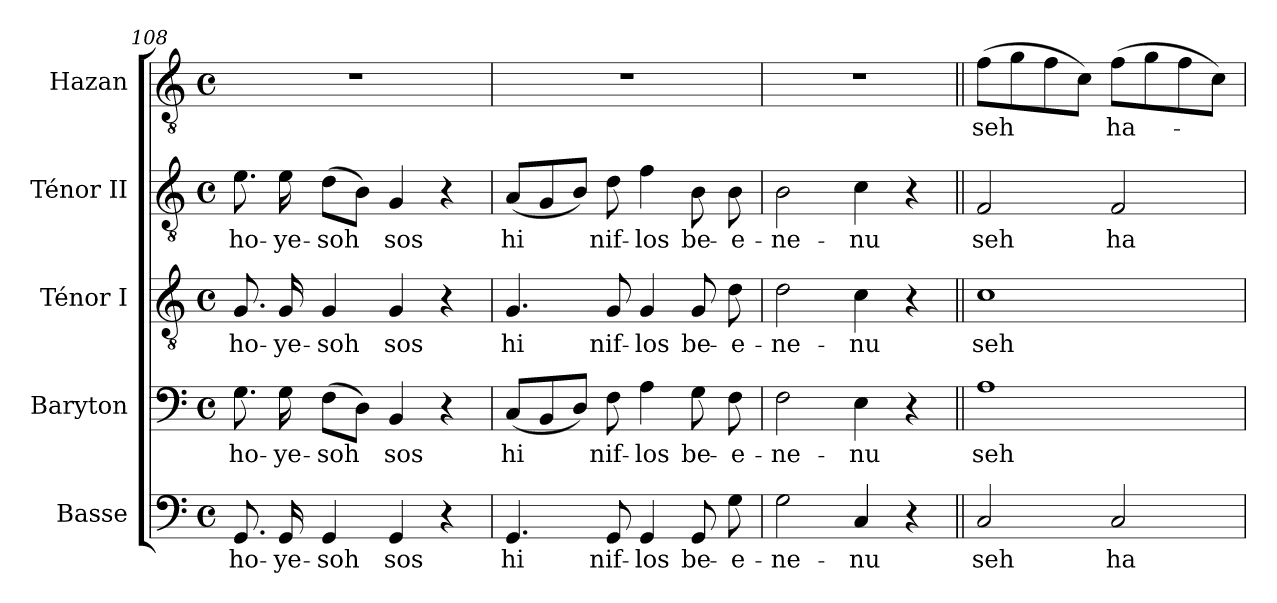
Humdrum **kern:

**kern	**text	**kern	**text	**kern	**text	**kern	**text	**kern	**text
*part5	*part5	*part4	*part4	*part3	*part3	*part2	*part2	*part1	*part1
*staff5	*staff5	*staff4	*staff4	*staff3	*staff3	*staff2	*staff2	*staff1	*staff1
*I"Basse	*	*I"Baryton	*	*I"Ténor I	*	*I"Ténor II	*	*I"Hazan	*
*I'B.	*	*I'Bar.	*	*I'T. I	*	*I'T. II	*	*I'H.	*
*clefF4	*	*clefF4	*	*clefGv2	*	*clefGv2	*	*clefGv2	*
*	*	*	*	*ITrd7c12	*	*ITrd7c12	*	*ITrd7c12	*
*k[]	*	*k[]	*	*k[]	*	*k[]	*	*k[]	*
*C:	*	*C:	*	*C:	*	*C:	*	*C:	*
*M4/4	*	*M4/4	*	*M4/4	*	*M4/4	*	*M4/4	*
*met(c)	*	*met(c)	*	*met(c)	*	*met(c)	*	*met(c)	*
=108	=108	=108	=108	=108	=108	=108	=108	=108	=108
!	!LO:LY:b:color=#000000	!	!	!	!	!	!	!	!
!	!	!	!LO:LY:b:color=#000000	!	!	!	!	!	!
!	!	!	!	!	!LO:LY:b:color=#000000	!	!	!	!
!	!	!	!	!	!	!	!LO:LY:b:color=#000000	!	!
8.GGi/	ho-	8.Gi\	ho-	8.GGi/	ho-	8.Ei\	ho-	1r	.
!	!LO:LY:b:color=#000000	!	!	!	!	!	!	!	!
!	!	!	!LO:LY:b:color=#000000	!	!	!	!	!	!
!	!	!	!	!	!LO:LY:b:color=#000000	!	!	!	!
!	!	!	!	!	!	!	!LO:LY:b:color=#000000	!	!
16GGi/	-ye-	16Gi\	-ye-	16GGi/	-ye-	16Ei\	-ye-	.	.
!	!LO:LY:b:color=#000000	!	!	!	!	!	!	!	!
!	!	!	!LO:LY:b:color=#000000	!	!	!	!	!	!
!	!	!	!	!	!LO:LY:b:color=#000000	!	!	!	!
!	!	!	!	!	!	!	!LO:LY:b:color=#000000	!	!
4GGi/	-soh	(8Fi\L	-soh	4GGi/	-soh	(8Di\L	-soh	.	.
.	.	8Di\J)	.	.	.	8BBi\J)	.	.	.
!	!LO:LY:b:color=#000000	!	!	!	!	!	!	!	!
!	!	!	!LO:LY:b:color=#000000	!	!	!	!	!	!
!	!	!	!	!	!LO:LY:b:color=#000000	!	!	!	!
!	!	!	!	!	!	!	!LO:LY:b:color=#000000	!	!
4GGi/	sos	4BBi/	sos	4GGi/	sos	4GGi/	sos	.	.
4r	.	4r	.	4r	.	4r	.	.	.
=109	=109	=109	=109	=109	=109	=109	=109	=109	=109
!	!LO:LY:b:color=#000000	!	!	!	!	!	!	!	!
!	!	!	!LO:LY:b:color=#000000	!	!	!	!	!	!
!	!	!	!	!	!LO:LY:b:color=#000000	!	!	!	!
!	!	!	!	!	!	!	!LO:LY:b:color=#000000	!	!
4.GGi/	hi	(8Ci/L	hi	4.GGi/	hi	(8AAi/L	hi	1r	.
.	.	8BBi/	.	.	.	8GGi/	.	.	.
.	.	8Di/J)	.	.	.	8BBi/J)	.	.	.
!	!LO:LY:b:color=#000000	!	!	!	!	!	!	!	!
!	!	!	!LO:LY:b:color=#000000	!	!	!	!	!	!
!	!	!	!	!	!LO:LY:b:color=#000000	!	!	!	!
!	!	!	!	!	!	!	!LO:LY:b:color=#000000	!	!
8GGi/	nif-	8Fi\	nif-	8GGi/	nif-	8Di\	nif-	.	.
!	!LO:LY:b:color=#000000	!	!	!	!	!	!	!	!
!	!	!	!LO:LY:b:color=#000000	!	!	!	!	!	!
!	!	!	!	!	!LO:LY:b:color=#000000	!	!	!	!
!	!	!	!	!	!	!	!LO:LY:b:color=#000000	!	!
4GGi/	-los	4Ai\	-los	4GGi/	-los	4Fi\	-los	.	.
!	!LO:LY:b:color=#000000	!	!	!	!	!	!	!	!
!	!	!	!LO:LY:b:color=#000000	!	!	!	!	!	!
!	!	!	!	!	!LO:LY:b:color=#000000	!	!	!	!
!	!	!	!	!	!	!	!LO:LY:b:color=#000000	!	!
8GGi/	be-	8Gi\	be-	8GGi/	be-	8BBi\	be-	.	.
!	!LO:LY:b:color=#000000	!	!	!	!	!	!	!	!
!	!	!	!LO:LY:b:color=#000000	!	!	!	!	!	!
!	!	!	!	!	!LO:LY:b:color=#000000	!	!	!	!
!	!	!	!	!	!	!	!LO:LY:b:color=#000000	!	!
8Gi\	-e-	8Fi\	-e-	8Di\	-e-	8BBi\	-e-	.	.
=110	=110	=110	=110	=110	=110	=110	=110	=110	=110
!	!LO:LY:b:color=#000000	!	!	!	!	!	!	!	!
!	!	!	!LO:LY:b:color=#000000	!	!	!	!	!	!
!	!	!	!	!	!LO:LY:b:color=#000000	!	!	!	!
!	!	!	!	!	!	!	!LO:LY:b:color=#000000	!	!
2Gi\	-ne-	2Fi\	-ne-	2Di\	-ne-	2BBi\	-ne-	1r	.
!	!LO:LY:b:color=#000000	!	!	!	!	!	!	!	!
!	!	!	!LO:LY:b:color=#000000	!	!	!	!	!	!
!	!	!	!	!	!LO:LY:b:color=#000000	!	!	!	!
!	!	!	!	!	!	!	!LO:LY:b:color=#000000	!	!
4Ci/	-nu	4Ei\	-nu	4Ci\	-nu	4Ci\	-nu	.	.
4r	.	4r	.	4r	.	4r	.	.	.
!!LO:PB:g=z
=111||	=111||	=111||	=111||	=111||	=111||	=111||	=111||	=111||	=111||
!	!LO:LY:b:color=#000000	!	!	!	!	!	!	!	!
!	!	!	!LO:LY:b:color=#000000	!	!	!	!	!	!
!	!	!	!	!	!LO:LY:b:color=#000000	!	!	!	!
!	!	!	!	!	!	!	!LO:LY:b:color=#000000	!	!
!	!	!	!	!	!	!	!	!	!LO:LY:b:color=#000000
2Ci/	seh	1Ai	seh	1Ci	seh	2FFi/	seh	(8Fi\L	seh
.	.	.	.	.	.	.	.	8Gi\	.
.	.	.	.	.	.	.	.	8Fi\	.
.	.	.	.	.	.	.	.	8Ci\J)	.
!	!LO:LY:b:color=#000000	!	!	!	!	!	!	!	!
!	!	!	!	!	!	!	!LO:LY:b:color=#000000	!	!
!	!	!	!	!	!	!	!	!	!LO:LY:b:color=#000000
2Ci/	ha-	.	.	.	.	2FFi/	ha-	(8Fi\L	ha-
.	.	.	.	.	.	.	.	8Gi\	.
.	.	.	.	.	.	.	.	8Fi\	.
.	.	.	.	.	.	.	.	8Ci\J)	.
=	=	=	=	=	=	=	=	=	=
*-	*-	*-	*-	*-	*-	*-	*-	*-	*-
